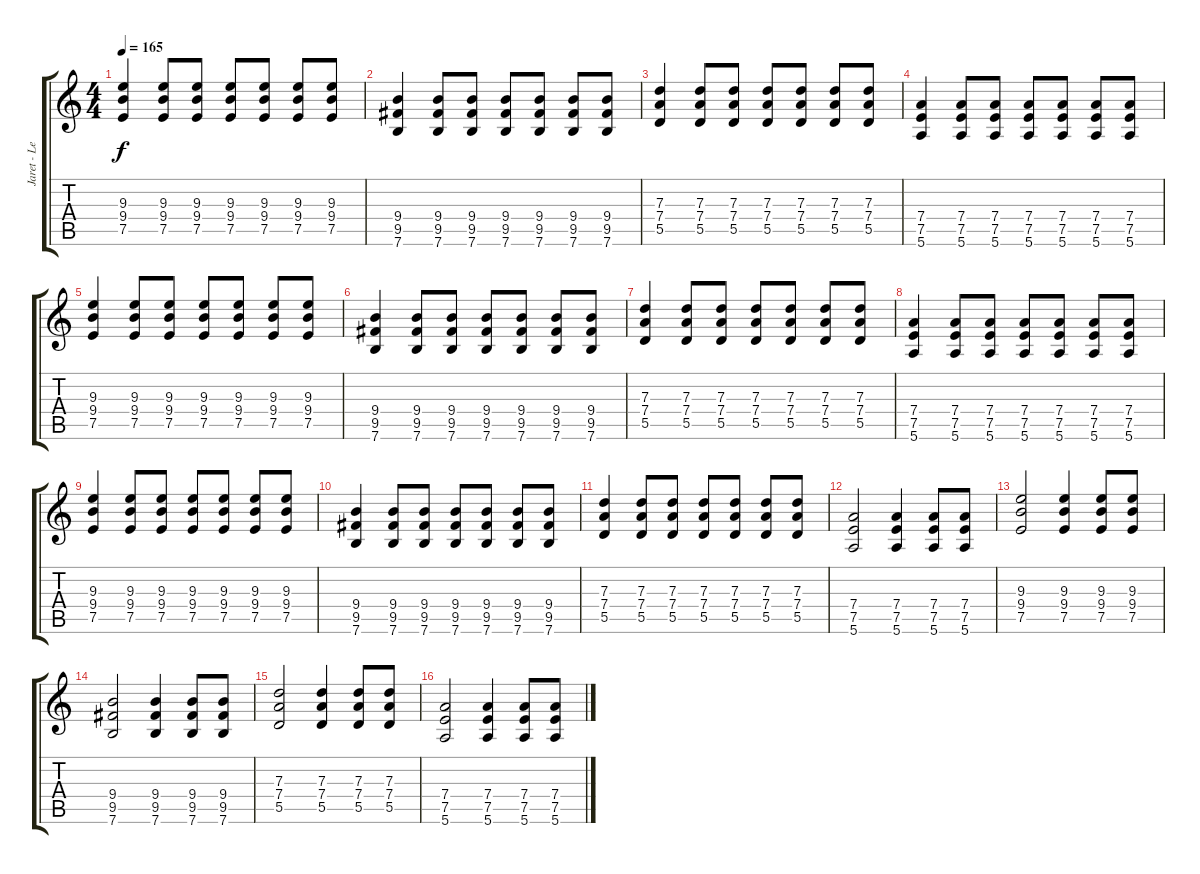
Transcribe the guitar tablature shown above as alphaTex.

\track ("Jaret - Lead Guitar" "Jaret - Le") {instrument distortionguitar}
\staff {score tabs}
\tuning (E4 B3 G3 D3 A2 E2) {hide}
\ts (4 4)
\tempo 165
\clef g2
\ks c
(9.3 9.4 7.5).4{dy f} (9.3 9.4 7.5).8 (9.3 9.4 7.5).8 (9.3 9.4 7.5).8 (9.3 9.4 7.5).8 (9.3 9.4 7.5).8 (9.3 9.4 7.5).8 |
(9.4 9.5 7.6).4 (9.4 9.5 7.6).8 (9.4 9.5 7.6).8 (9.4 9.5 7.6).8 (9.4 9.5 7.6).8 (9.4 9.5 7.6).8 (9.4 9.5 7.6).8 |
(7.3 7.4 5.5).4 (7.3 7.4 5.5).8 (7.3 7.4 5.5).8 (7.3 7.4 5.5).8 (7.3 7.4 5.5).8 (7.3 7.4 5.5).8 (7.3 7.4 5.5).8 |
(7.4 7.5 5.6).4 (7.4 7.5 5.6).8 (7.4 7.5 5.6).8 (7.4 7.5 5.6).8 (7.4 7.5 5.6).8 (7.4 7.5 5.6).8 (7.4 7.5 5.6).8 |
(9.3 9.4 7.5).4 (9.3 9.4 7.5).8 (9.3 9.4 7.5).8 (9.3 9.4 7.5).8 (9.3 9.4 7.5).8 (9.3 9.4 7.5).8 (9.3 9.4 7.5).8 |
(9.4 9.5 7.6).4 (9.4 9.5 7.6).8 (9.4 9.5 7.6).8 (9.4 9.5 7.6).8 (9.4 9.5 7.6).8 (9.4 9.5 7.6).8 (9.4 9.5 7.6).8 |
(7.3 7.4 5.5).4 (7.3 7.4 5.5).8 (7.3 7.4 5.5).8 (7.3 7.4 5.5).8 (7.3 7.4 5.5).8 (7.3 7.4 5.5).8 (7.3 7.4 5.5).8 |
(7.4 7.5 5.6).4 (7.4 7.5 5.6).8 (7.4 7.5 5.6).8 (7.4 7.5 5.6).8 (7.4 7.5 5.6).8 (7.4 7.5 5.6).8 (7.4 7.5 5.6).8 |
(9.3 9.4 7.5).4 (9.3 9.4 7.5).8 (9.3 9.4 7.5).8 (9.3 9.4 7.5).8 (9.3 9.4 7.5).8 (9.3 9.4 7.5).8 (9.3 9.4 7.5).8 |
(9.4 9.5 7.6).4 (9.4 9.5 7.6).8 (9.4 9.5 7.6).8 (9.4 9.5 7.6).8 (9.4 9.5 7.6).8 (9.4 9.5 7.6).8 (9.4 9.5 7.6).8 |
(7.3 7.4 5.5).4 (7.3 7.4 5.5).8 (7.3 7.4 5.5).8 (7.3 7.4 5.5).8 (7.3 7.4 5.5).8 (7.3 7.4 5.5).8 (7.3 7.4 5.5).8 |
(7.4 7.5 5.6).2 (7.4 7.5 5.6).4 (7.4 7.5 5.6).8 (7.4 7.5 5.6).8 |
(9.3 9.4 7.5).2 (9.3 9.4 7.5).4 (9.3 9.4 7.5).8 (9.3 9.4 7.5).8 |
(9.4 9.5 7.6).2 (9.4 9.5 7.6).4 (9.4 9.5 7.6).8 (9.4 9.5 7.6).8 |
(7.3 7.4 5.5).2 (7.3 7.4 5.5).4 (7.3 7.4 5.5).8 (7.3 7.4 5.5).8 |
(7.4 7.5 5.6).2 (7.4 7.5 5.6).4 (7.4 7.5 5.6).8 (7.4 7.5 5.6).8
